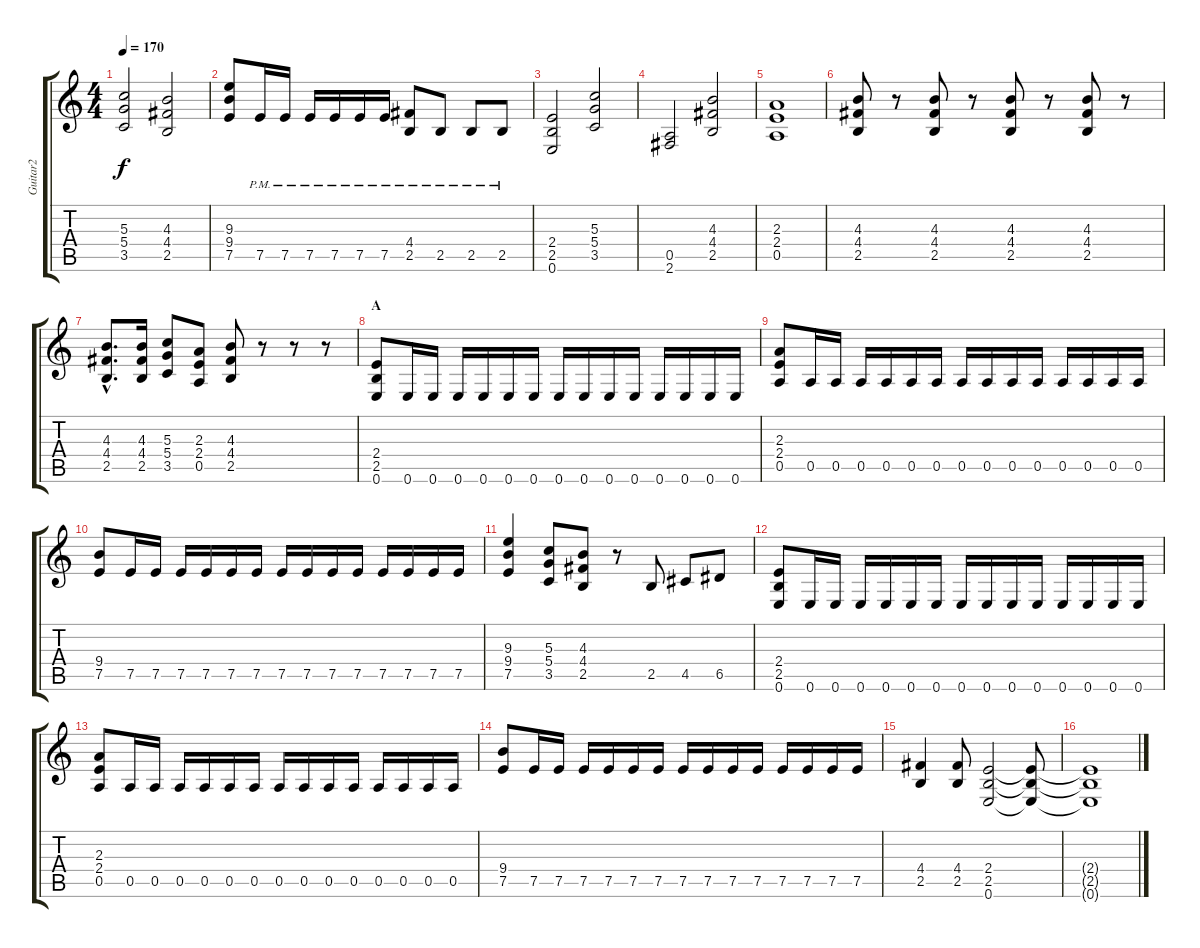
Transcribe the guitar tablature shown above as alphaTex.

\track ("Guitar2" "Guitar2") {instrument distortionguitar}
\staff {score tabs}
\tuning (E4 B3 G3 D3 A2 E2) {hide}
\ts (4 4)
\tempo 170
\clef g2
\ks c
(5.3 5.4 3.5).2{dy f} (4.3 4.4 2.5).2 |
(9.3 9.4 7.5).8 7.5{pm}.16 7.5{pm}.16 7.5{pm}.16 7.5{pm}.16 7.5{pm}.16 7.5{pm}.16 (4.4 2.5{pm}).8 2.5{pm}.8 2.5{pm}.8 2.5{pm}.8 |
(2.4 2.5 0.6).2 (5.3 5.4 3.5).2 |
(0.5 2.6).2 (4.3 4.4 2.5).2 |
(2.3 2.4 0.5).1 |
(4.3 4.4 2.5).8 r.8 (4.3 4.4 2.5).8 r.8 (4.3 4.4 2.5).8 r.8 (4.3 4.4 2.5).8 r.8 |
(4.3{hac} 4.4{hac} 2.5{hac}).8{d} (4.3 4.4 2.5).16 (5.3 5.4 3.5).8 (2.3 2.4 0.5).8 (4.3 4.4 2.5).8 r.8 r.8 r.8 |
\section ("" "A")
(2.4 2.5 0.6).8 0.6.16 0.6.16 0.6.16 0.6.16 0.6.16 0.6.16 0.6.16 0.6.16 0.6.16 0.6.16 0.6.16 0.6.16 0.6.16 0.6.16 |
(2.3 2.4 0.5).8 0.5.16 0.5.16 0.5.16 0.5.16 0.5.16 0.5.16 0.5.16 0.5.16 0.5.16 0.5.16 0.5.16 0.5.16 0.5.16 0.5.16 |
(9.4 7.5).8 7.5.16 7.5.16 7.5.16 7.5.16 7.5.16 7.5.16 7.5.16 7.5.16 7.5.16 7.5.16 7.5.16 7.5.16 7.5.16 7.5.16 |
(9.3 9.4 7.5).4 (5.3 5.4 3.5).8 (4.3 4.4 2.5).8 r.8 2.5.8 4.5.8 6.5.8 |
(2.4 2.5 0.6).8 0.6.16 0.6.16 0.6.16 0.6.16 0.6.16 0.6.16 0.6.16 0.6.16 0.6.16 0.6.16 0.6.16 0.6.16 0.6.16 0.6.16 |
(2.3 2.4 0.5).8 0.5.16 0.5.16 0.5.16 0.5.16 0.5.16 0.5.16 0.5.16 0.5.16 0.5.16 0.5.16 0.5.16 0.5.16 0.5.16 0.5.16 |
(9.4 7.5).8 7.5.16 7.5.16 7.5.16 7.5.16 7.5.16 7.5.16 7.5.16 7.5.16 7.5.16 7.5.16 7.5.16 7.5.16 7.5.16 7.5.16 |
(4.4 2.5).4 (4.4 2.5).8 (2.4 2.5 0.6).2 (2.4{t} 2.5{t} 0.6{t}).8 |
(2.4{t} 2.5{t} 0.6{t}).1
